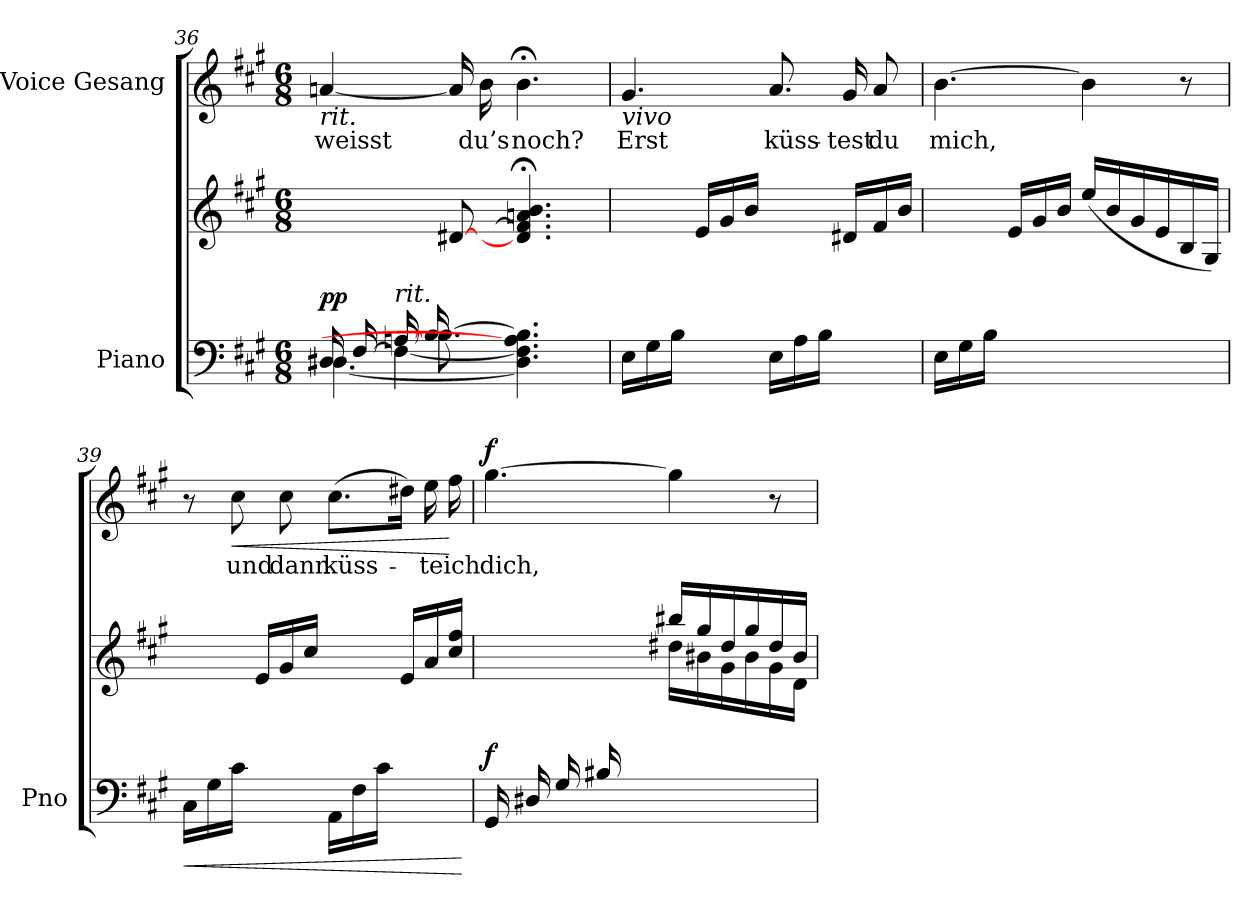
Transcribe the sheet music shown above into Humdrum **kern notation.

**kern	**kern	**dynam	**kern	**text	**dynam
*part2	*part2	*part2	*part1	*part1	*part1
*staff3	*staff2	*staff2/3	*staff1	*staff1	*staff1
*I"Piano	*	*	*I"Voice Gesang	*	*
*I'Pno	*	*	*	*	*
!!LO:LB:g=z
*clefF4	*clefG2	*	*clefG2	*	*
*k[f#c#g#]	*k[f#c#g#]	*	*k[f#c#g#]	*	*
*M6/8	*M6/8	*	*M6/8	*	*
=36	=36	=36	=36	=36	=36
*^	*^	*	*	*	*
*	*^	*	*	*	*	*	*
*	*	*^	*	*	*	*	*	*
!	!	!	!	!	!	!	!LO:TX:b:i:t=rit.	!	!
!	!	!	!	!	!	!LO:DY:b	!	!LO:LY:b	!
*	*	*	*	*	*^	*	*	*	*
(16D#X/LL	[<4.D#\	8.ryy	8ryy	4ryy	4ryy	8ryy	pp	[4an/	weisst	.
[<16F#/	.	.	.	.	.	.	.	.	.	.
!	!	!	!	!	!	!LO:TX:b:i:t=rit.	!	!	!	!
[<16An/	.	.	4F#\_	.	.	2ryy	.	.	.	.
16B/	.	[>8.B\	.	.	.	.	.	.	.	.
2ryy	.	.	.	[16d#j\	8d#/	.	.	16a/]	.	.
!	!	!	!	!	!	!	!	!	!LO:LY:b	!
.	.	.	.	[16f#\JJ	.	.	.	16b\	du’s	.
!	!	!	!	!	!	!	!	!	!LO:LY:b	!
.	4.D#\] 4.F#\] 4.A\] 4.B\]	4.ryy	4.ryy	4.d#/];< 4.f#/];< 4.an/;< 4.b/;<)	4.ryy	.	.	4.b;<\	noch?	.
.	.	.	.	.	.	8ryy	.	.	.	.
=37	=37	=37	=37	=37	=37	=37	=37	=37	=37	=37
!	!	!	!	!	!	!	!	!LO:TX:b:i:t=vivo	!	!
!	!	!	!	!LO:TX:b:i:t=vivo	!	!	!	!	!	!
!	!	!	!	!	!	!	!	!	!LO:LY:b	!
*	*v	*v	*v	*	*	*	*	*	*	*
*	*	*v	*v	*v	*	*	*	*
(16E\LL	2.ryy	8.ryy	.	4.g#/	Erst	.
16G#\	.	.	.	.	.	.
16B\JJ	.	.	.	.	.	.
8.ryy	.	16e/LL	.	.	.	.
.	.	16g#/	.	.	.	.
.	.	16b/JJ)	.	.	.	.
!	!	!	!	!	!LO:LY:b	!
(16E\LL	.	8.ryy	.	8.a/	küss-	.
16A\	.	.	.	.	.	.
16B\JJ	.	.	.	.	.	.
!	!	!	!	!	!LO:LY:b	!
8.ryy	.	16d#X/LL	.	16g#/	-test	.
!	!	!	!	!	!LO:LY:b	!
.	.	16f#/	.	8a/	du	.
.	.	16b/JJ)	.	.	.	.
=38	=38	=38	=38	=38	=38	=38
!	!	!	!	!	!LO:LY:b	!
(16E\LL	2.ryy	8.ryy	.	[4.b\	mich,	.
16G#\	.	.	.	.	.	.
16B\JJ	.	.	.	.	.	.
2ryy	.	16e/LL	.	.	.	.
.	.	16g#/	.	.	.	.
.	.	16b/JJ)	.	.	.	.
.	.	(>16ee/LL	.	4b\]	.	.
.	.	16b/	.	.	.	.
.	.	16g#/	.	.	.	.
.	.	16e/	.	.	.	.
.	.	16B/	.	8r	.	.
16ryy	.	16G#/JJ)	.	.	.	.
!!LO:LB:g=z
=39	=39	=39	=39	=39	=39	=39
!	!	!	!LO:HP:b=2	!	!	!
(16C#\LL	2.ryy	8.ryy	<	8r	.	.
16G#\	.	.	.	.	.	.
!	!	!	!	!	!LO:LY:b	!LO:HP:b
16c#\JJ	.	.	.	8cc#\	und	<
8.ryy	.	16e/LL	.	.	.	.
!	!	!	!	!	!LO:LY:b	!
.	.	16g#/	.	8cc#\	dann	.
.	.	16cc#/JJ)	.	.	.	.
!	!	!	!	!	!LO:LY:b	!
(16AA\LL	.	8.ryy	.	(8.cc#\L	küss-	.
16F#\	.	.	.	.	.	.
16c#\JJ	.	.	.	.	.	.
8.ryy	.	16e/LL	.	16dd#X\Jk)	.	.
!	!	!	!	!	!LO:LY:b	!
.	.	16a/	.	16ee\	-te	.
!	!	!	!	!	!LO:LY:b	!
.	.	16cc#/ 16ff#/JJ)	.	16ff#\	ich	[
*v	*v	*	*	*	*	*
.	.	[	.	.	.
=40	=40	=40	=40	=40	=40
*	*^	*	*	*	*
!	!	!	!LO:DY:b	!	!LO:LY:b	!LO:DY:a
(<16GG#/LL	4.ryy	4ryy	f	[4.gg#\	dich,	f
16D#X/	.	.	.	.	.	.
16G#/	.	.	.	.	.	.
16B#X/	.	.	.	.	.	.
2ryy	.	16d#X\	.	.	.	.
.	.	16g#\JJ)	.	.	.	.
.	16bb#X/LL	16dd#X\LL	.	4gg#\]	.	.
.	16gg#/	16b#j\	.	.	.	.
.	16dd#/	16g#\	.	.	.	.
.	16gg#/	16b#\	.	.	.	.
.	16dd#/	16g#\	.	8r	.	.
.	16b#/JJ	16d#\JJ	.	.	.	.
*	*v	*v	*	*	*	*
=	=	=	=	=	=
*-	*-	*-	*-	*-	*-
